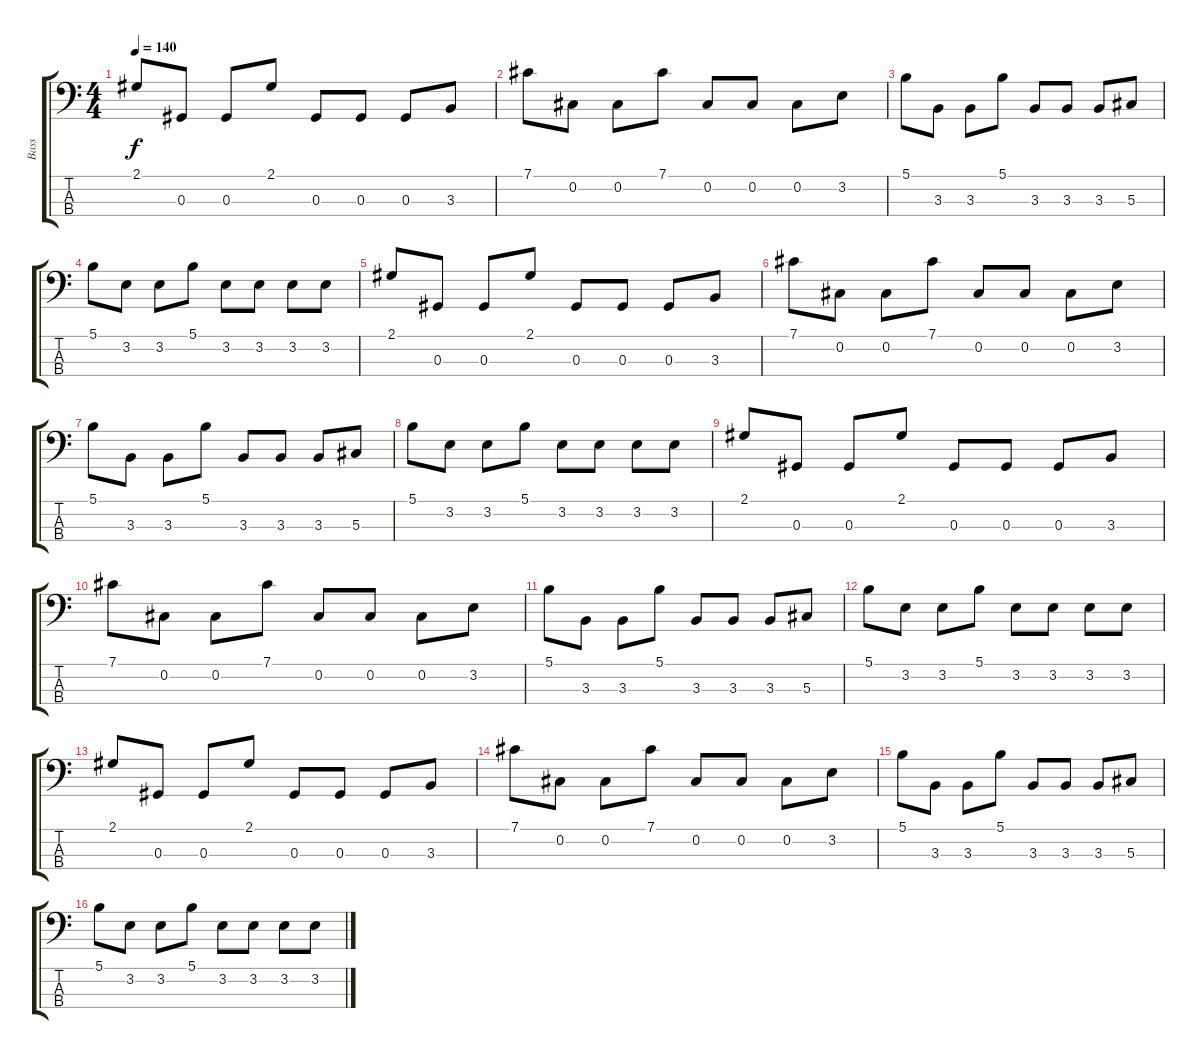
\track ("Bass" "Bass") {instrument electricbassfinger}
\staff {score tabs}
\tuning (Gb2 Db2 Ab1 Eb1) {hide}
\ts (4 4)
\tempo 140
\clef f4
\ks c
2.1.8{dy f} 0.3.8 0.3.8 2.1.8 0.3.8 0.3.8 0.3.8 3.3.8 |
7.1.8 0.2.8 0.2.8 7.1.8 0.2.8 0.2.8 0.2.8 3.2.8 |
5.1.8 3.3.8 3.3.8 5.1.8 3.3.8 3.3.8 3.3.8 5.3.8 |
5.1.8 3.2.8 3.2.8 5.1.8 3.2.8 3.2.8 3.2.8 3.2.8 |
2.1.8 0.3.8 0.3.8 2.1.8 0.3.8 0.3.8 0.3.8 3.3.8 |
7.1.8 0.2.8 0.2.8 7.1.8 0.2.8 0.2.8 0.2.8 3.2.8 |
5.1.8 3.3.8 3.3.8 5.1.8 3.3.8 3.3.8 3.3.8 5.3.8 |
5.1.8 3.2.8 3.2.8 5.1.8 3.2.8 3.2.8 3.2.8 3.2.8 |
2.1.8 0.3.8 0.3.8 2.1.8 0.3.8 0.3.8 0.3.8 3.3.8 |
7.1.8 0.2.8 0.2.8 7.1.8 0.2.8 0.2.8 0.2.8 3.2.8 |
5.1.8 3.3.8 3.3.8 5.1.8 3.3.8 3.3.8 3.3.8 5.3.8 |
5.1.8 3.2.8 3.2.8 5.1.8 3.2.8 3.2.8 3.2.8 3.2.8 |
2.1.8 0.3.8 0.3.8 2.1.8 0.3.8 0.3.8 0.3.8 3.3.8 |
7.1.8 0.2.8 0.2.8 7.1.8 0.2.8 0.2.8 0.2.8 3.2.8 |
5.1.8 3.3.8 3.3.8 5.1.8 3.3.8 3.3.8 3.3.8 5.3.8 |
5.1.8 3.2.8 3.2.8 5.1.8 3.2.8 3.2.8 3.2.8 3.2.8
